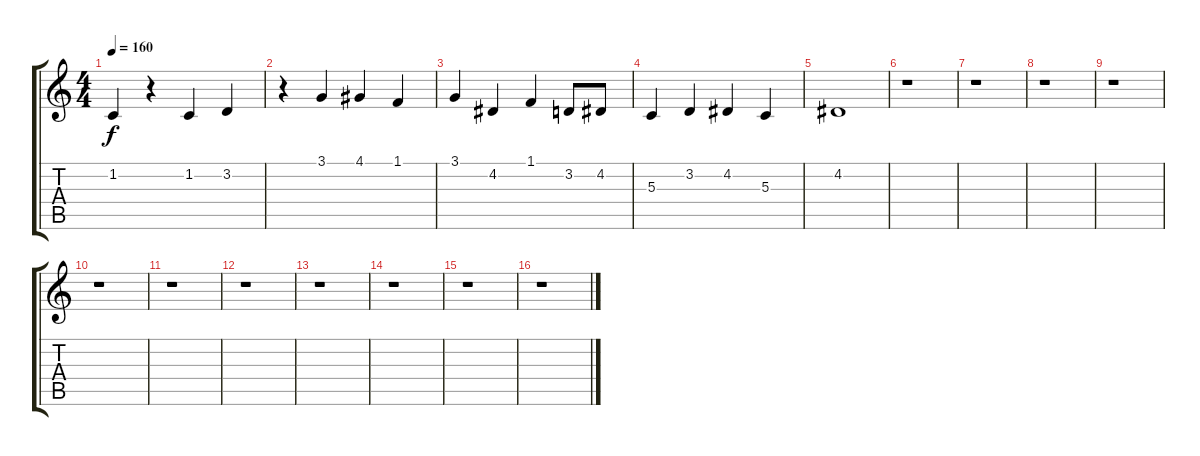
\track "" {instrument viola}
\staff {score tabs}
\tuning (E4 B3 G3 D3 A2 E2) {hide}
\ts (4 4)
\tempo 160
\clef g2
\ks c
1.2.4{dy f} r.4 1.2.4 3.2.4 |
r.4 3.1.4 4.1.4 1.1.4 |
3.1.4 4.2.4 1.1.4 3.2.8 4.2.8 |
5.3.4 3.2.4 4.2.4 5.3.4 |
4.2.1 |
r.1 |
r.1 |
r.1 |
r.1 |
r.1 |
r.1 |
r.1 |
r.1 |
r.1 |
r.1 |
r.1
